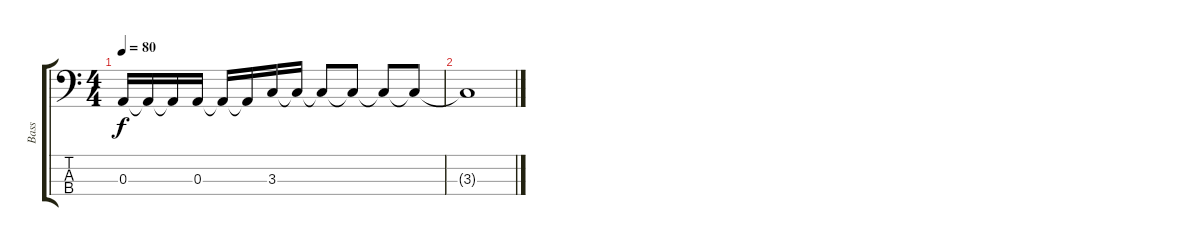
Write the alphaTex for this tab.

\track ("Bass" "Bass") {instrument electricbassfinger}
\staff {score tabs}
\tuning (G2 D2 A1 D1) {hide}
\ts (4 4)
\tempo 80
\clef f4
\ks c
0.3.16{dy f} 0.3{t}.16 0.3{t}.16 0.3.16 0.3{t}.16 0.3{t}.16 3.3.16 3.3{t}.16 3.3{t}.8 3.3{t}.8 3.3{t}.8 3.3{t}.8 |
3.3{t}.1
